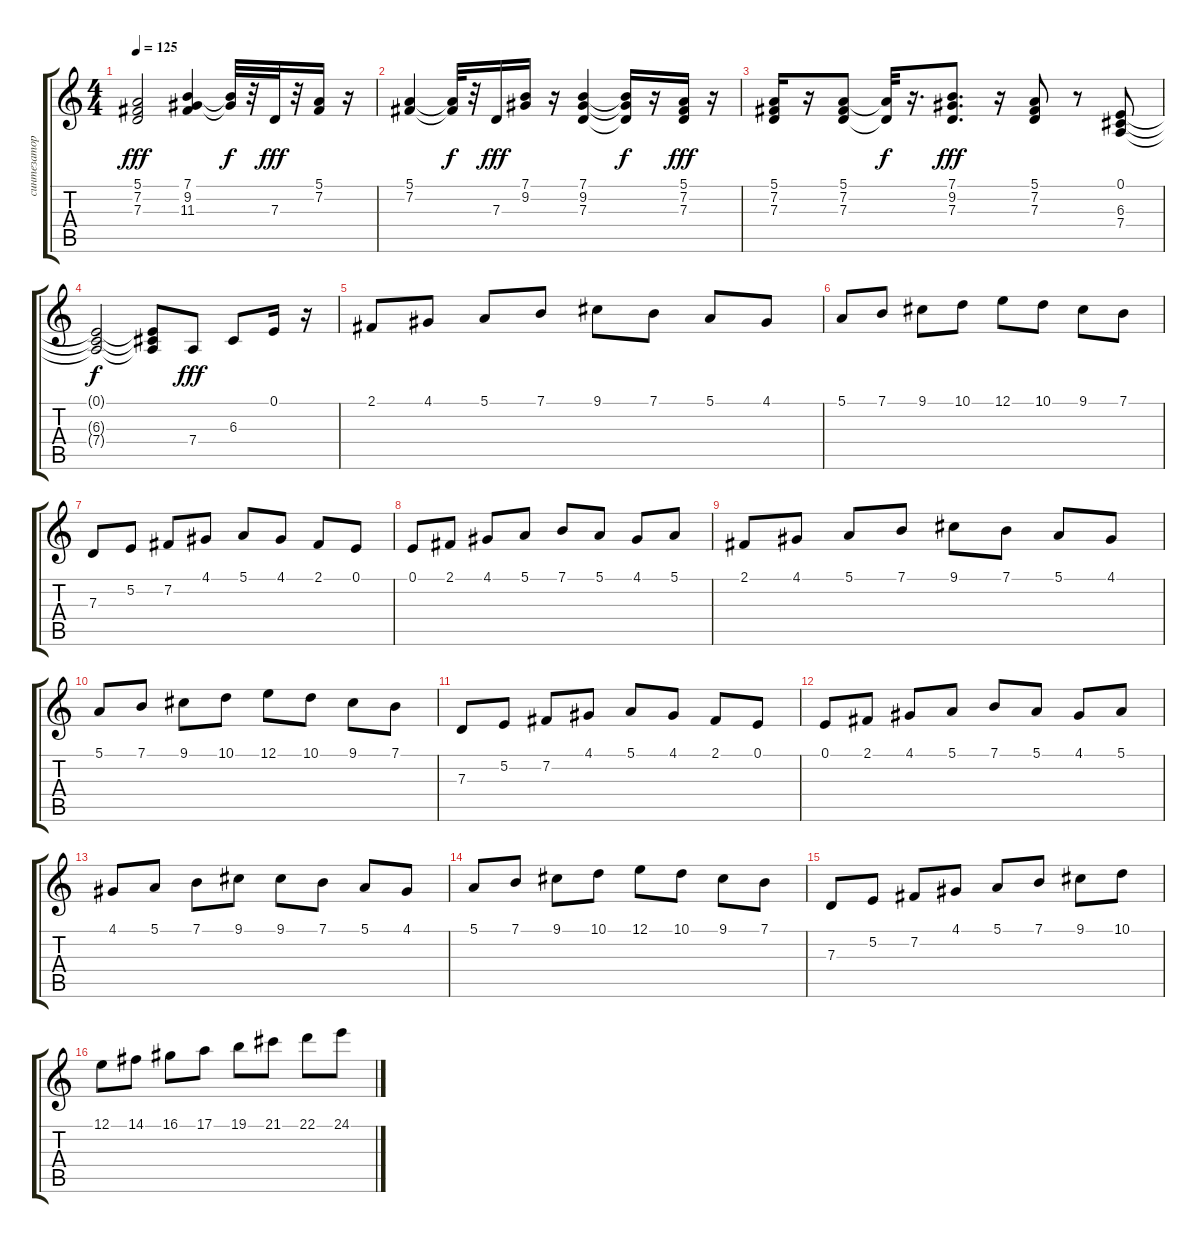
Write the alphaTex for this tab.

\track ("синтезатор" "синтезатор") {instrument celesta}
\staff {score tabs}
\tuning (E4 B3 G3 D3 A2 E2) {hide}
\ts (4 4)
\tempo 125
\clef g2
\ks c
(5.1 7.2 7.3).2{dy fff} (7.1 9.2 11.3).4 (7.1{t} 9.2{t}).32{dy f} r.32 7.3.32{dy fff} r.32 (5.1 7.2).16 r.16 |
(5.1 7.2).4 (5.1{t} 7.2{t}).32{dy f} r.32 7.3.16{dy fff} (7.1 9.2).16 r.16 (7.1 9.2 7.3).4 (7.1{t} 9.2{t} 7.3{t}).16{dy f} r.16 (5.1 7.2 7.3).16{dy fff} r.16 |
(5.1 7.2 7.3).16 r.16 (5.1 7.2 7.3).8 (5.1{t} 7.3{t}).32{dy f} r.16{d} (7.1 9.2 7.3).8{d dy fff} r.16 (5.1 7.2 7.3).8 r.8 (0.1 6.3 7.4).8 |
(0.1{t} 6.3{t} 7.4{t}).2{dy f} (0.1{t} 6.3{t} 7.4{t}).8 7.4.8{dy fff} 6.3.8 0.1.16 r.16 |
2.1.8 4.1.8 5.1.8 7.1.8 9.1.8 7.1.8 5.1.8 4.1.8 |
5.1.8 7.1.8 9.1.8 10.1.8 12.1.8 10.1.8 9.1.8 7.1.8 |
7.3.8 5.2.8 7.2.8 4.1.8 5.1.8 4.1.8 2.1.8 0.1.8 |
0.1.8 2.1.8 4.1.8 5.1.8 7.1.8 5.1.8 4.1.8 5.1.8 |
2.1.8 4.1.8 5.1.8 7.1.8 9.1.8 7.1.8 5.1.8 4.1.8 |
5.1.8 7.1.8 9.1.8 10.1.8 12.1.8 10.1.8 9.1.8 7.1.8 |
7.3.8 5.2.8 7.2.8 4.1.8 5.1.8 4.1.8 2.1.8 0.1.8 |
0.1.8 2.1.8 4.1.8 5.1.8 7.1.8 5.1.8 4.1.8 5.1.8 |
4.1.8 5.1.8 7.1.8 9.1.8 9.1.8 7.1.8 5.1.8 4.1.8 |
5.1.8 7.1.8 9.1.8 10.1.8 12.1.8 10.1.8 9.1.8 7.1.8 |
7.3.8 5.2.8 7.2.8 4.1.8 5.1.8 7.1.8 9.1.8 10.1.8 |
12.1.8 14.1.8 16.1.8 17.1.8 19.1.8 21.1.8 22.1.8 24.1.8
